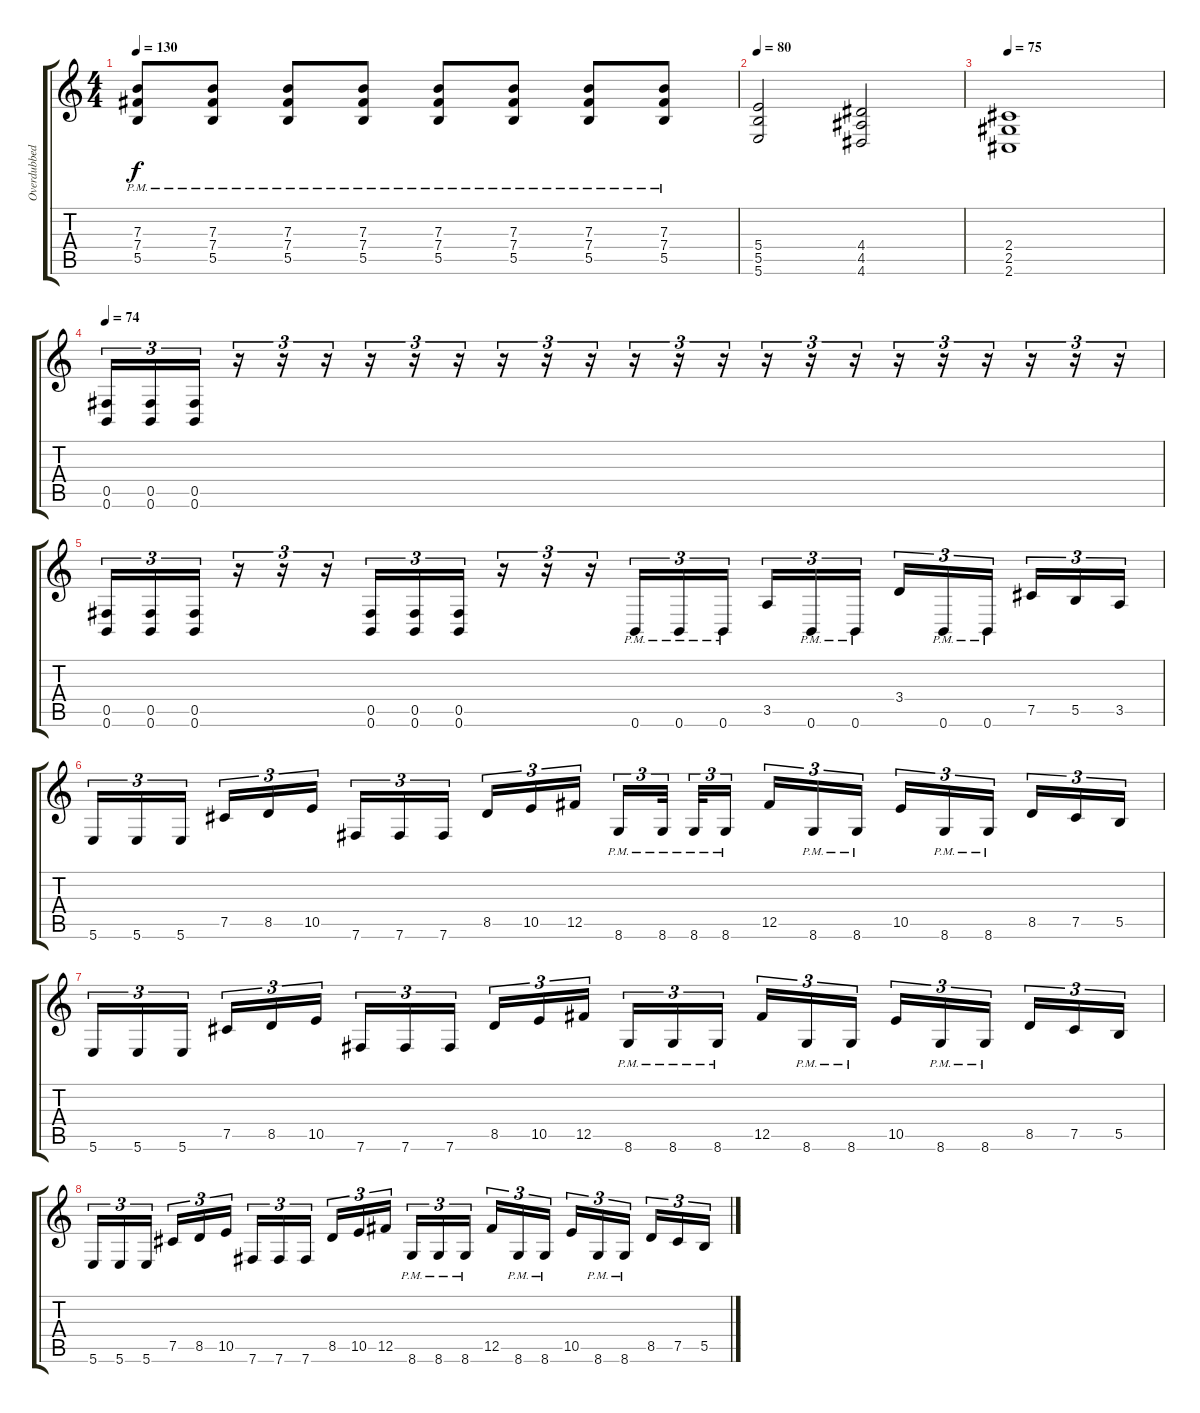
\track ("Overdubbed Left Guitar" "Overdubbed") {instrument distortionguitar}
\staff {score tabs}
\tuning (Db4 Ab3 E3 B2 Gb2 B1) {hide}
\ts (4 4)
\tempo 130
\clef g2
\ks c
(7.3{pm} 7.4{pm} 5.5{pm}).8{dy f} (7.3{pm} 7.4{pm} 5.5{pm}).8 (7.3{pm} 7.4{pm} 5.5{pm}).8 (7.3{pm} 7.4{pm} 5.5{pm}).8 (7.3{pm} 7.4{pm} 5.5{pm}).8 (7.3{pm} 7.4{pm} 5.5{pm}).8 (7.3{pm} 7.4{pm} 5.5{pm}).8 (7.3{pm} 7.4{pm} 5.5{pm}).8 |
\tempo 80
(5.4 5.5 5.6).2 (4.4 4.5 4.6).2 |
\tempo 75
(2.4 2.5 2.6).1 |
\tempo 74
(0.5 0.6).16{tu (3 2)} (0.5 0.6).16{tu (3 2)} (0.5 0.6).16{tu (3 2)} r.16{tu (3 2)} r.16{tu (3 2)} r.16{tu (3 2)} r.16{tu (3 2)} r.16{tu (3 2)} r.16{tu (3 2)} r.16{tu (3 2)} r.16{tu (3 2)} r.16{tu (3 2)} r.16{tu (3 2)} r.16{tu (3 2)} r.16{tu (3 2)} r.16{tu (3 2)} r.16{tu (3 2)} r.16{tu (3 2)} r.16{tu (3 2)} r.16{tu (3 2)} r.16{tu (3 2)} r.16{tu (3 2)} r.16{tu (3 2)} r.16{tu (3 2)} |
(0.5 0.6).16{tu (3 2)} (0.5 0.6).16{tu (3 2)} (0.5 0.6).16{tu (3 2)} r.16{tu (3 2)} r.16{tu (3 2)} r.16{tu (3 2)} (0.5 0.6).16{tu (3 2)} (0.5 0.6).16{tu (3 2)} (0.5 0.6).16{tu (3 2)} r.16{tu (3 2)} r.16{tu (3 2)} r.16{tu (3 2)} 0.6{pm}.16{tu (3 2)} 0.6{pm}.16{tu (3 2)} 0.6{pm}.16{tu (3 2)} 3.5.16{tu (3 2)} 0.6{pm}.16{tu (3 2)} 0.6{pm}.16{tu (3 2)} 3.4.16{tu (3 2)} 0.6{pm}.16{tu (3 2)} 0.6{pm}.16{tu (3 2)} 7.5.16{tu (3 2)} 5.5.16{tu (3 2)} 3.5.16{tu (3 2)} |
5.6.16{tu (3 2)} 5.6.16{tu (3 2)} 5.6.16{tu (3 2)} 7.5.16{tu (3 2)} 8.5.16{tu (3 2)} 10.5.16{tu (3 2)} 7.6.16{tu (3 2)} 7.6.16{tu (3 2)} 7.6.16{tu (3 2)} 8.5.16{tu (3 2)} 10.5.16{tu (3 2)} 12.5.16{tu (3 2)} 8.6{pm}.16{tu (3 2)} 8.6{pm}.32{tu (3 2)} 8.6{pm}.32{tu (3 2)} 8.6{pm}.16{tu (3 2)} 12.5.16{tu (3 2)} 8.6{pm}.16{tu (3 2)} 8.6{pm}.16{tu (3 2)} 10.5.16{tu (3 2)} 8.6{pm}.16{tu (3 2)} 8.6{pm}.16{tu (3 2)} 8.5.16{tu (3 2)} 7.5.16{tu (3 2)} 5.5.16{tu (3 2)} |
5.6.16{tu (3 2)} 5.6.16{tu (3 2)} 5.6.16{tu (3 2)} 7.5.16{tu (3 2)} 8.5.16{tu (3 2)} 10.5.16{tu (3 2)} 7.6.16{tu (3 2)} 7.6.16{tu (3 2)} 7.6.16{tu (3 2)} 8.5.16{tu (3 2)} 10.5.16{tu (3 2)} 12.5.16{tu (3 2)} 8.6{pm}.16{tu (3 2)} 8.6{pm}.16{tu (3 2)} 8.6{pm}.16{tu (3 2)} 12.5.16{tu (3 2)} 8.6{pm}.16{tu (3 2)} 8.6{pm}.16{tu (3 2)} 10.5.16{tu (3 2)} 8.6{pm}.16{tu (3 2)} 8.6{pm}.16{tu (3 2)} 8.5.16{tu (3 2)} 7.5.16{tu (3 2)} 5.5.16{tu (3 2)} |
5.6.16{tu (3 2)} 5.6.16{tu (3 2)} 5.6.16{tu (3 2)} 7.5.16{tu (3 2)} 8.5.16{tu (3 2)} 10.5.16{tu (3 2)} 7.6.16{tu (3 2)} 7.6.16{tu (3 2)} 7.6.16{tu (3 2)} 8.5.16{tu (3 2)} 10.5.16{tu (3 2)} 12.5.16{tu (3 2)} 8.6{pm}.16{tu (3 2)} 8.6{pm}.16{tu (3 2)} 8.6{pm}.16{tu (3 2)} 12.5.16{tu (3 2)} 8.6{pm}.16{tu (3 2)} 8.6{pm}.16{tu (3 2)} 10.5.16{tu (3 2)} 8.6{pm}.16{tu (3 2)} 8.6{pm}.16{tu (3 2)} 8.5.16{tu (3 2)} 7.5.16{tu (3 2)} 5.5.16{tu (3 2)}
